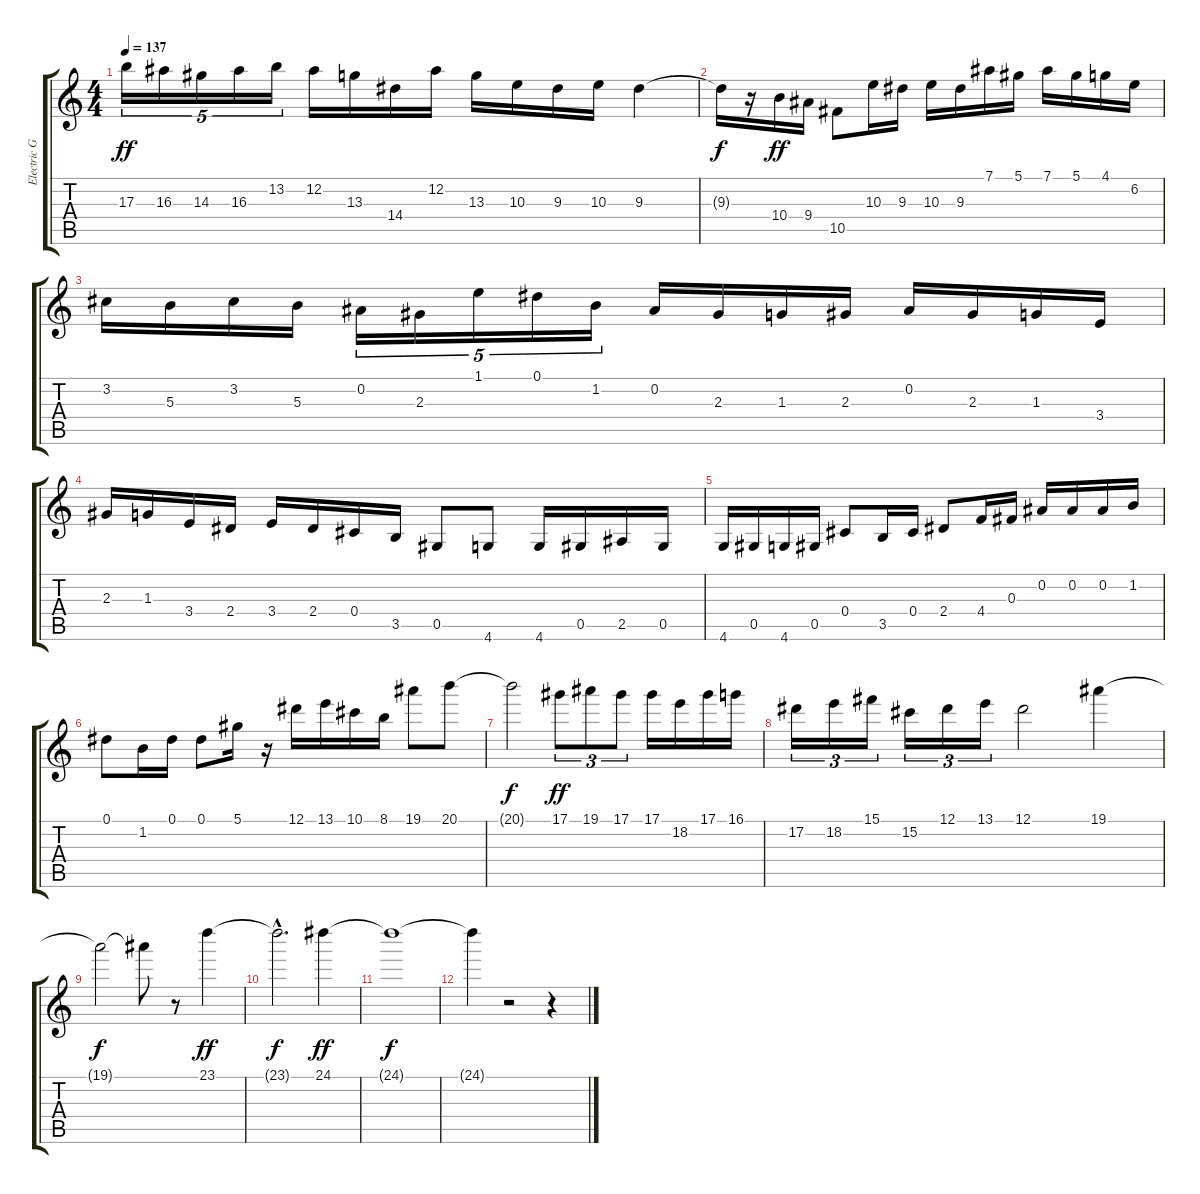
\track ("Electric Guitar 1" "Electric G") {instrument distortionguitar}
\staff {score tabs}
\tuning (Eb4 Bb3 Gb3 Db3 Ab2 Eb2) {hide}
\ts (4 4)
\tempo 137
\clef g2
\ks c
17.3.16{tu (5 4) dy ff} 16.3.16{tu (5 4)} 14.3.16{tu (5 4)} 16.3.16{tu (5 4)} 13.2.16{tu (5 4)} 12.2.16 13.3.16 14.4.16 12.2.16 13.3.16 10.3.16 9.3.16 10.3.16 9.3.4 |
9.3{t}.16{dy f} r.16 10.4.16{dy ff} 9.4.16 10.5.8 10.3.16 9.3.16 10.3.16 9.3.16 7.1.16 5.1.16 7.1.16 5.1.16 4.1.16 6.2.16 |
3.2.16 5.3.16 3.2.16 5.3.16 0.2.16{tu (5 4)} 2.3.16{tu (5 4)} 1.1.16{tu (5 4)} 0.1.16{tu (5 4)} 1.2.16{tu (5 4)} 0.2.16 2.3.16 1.3.16 2.3.16 0.2.16 2.3.16 1.3.16 3.4.16 |
2.3.16 1.3.16 3.4.16 2.4.16 3.4.16 2.4.16 0.4.16 3.5.16 0.5.8 4.6.8 4.6.16 0.5.16 2.5.16 0.5.16 |
4.6.16 0.5.16 4.6.16 0.5.16 0.4.8 3.5.16 0.4.16 2.4.8 4.4.16 0.3.16 0.2.16 0.2.16 0.2.16 1.2.16 |
0.1.8 1.2.16 0.1.16 0.1.8 5.1.16 r.16 12.1.16 13.1.16 10.1.16 8.1.16 19.1.8 20.1.8 |
20.1{t}.2{dy f} 17.1.8{tu (3 2) dy ff} 19.1.8{tu (3 2)} 17.1.8{tu (3 2)} 17.1.16 18.2.16 17.1.16 16.1.16 |
17.2.16{tu (3 2)} 18.2.16{tu (3 2)} 15.1.16{tu (3 2)} 15.2.16{tu (3 2)} 12.1.16{tu (3 2)} 13.1.16{tu (3 2)} 12.1.2 19.1.4 |
19.1{t}.2{dy f} 19.1{t}.8 r.8 23.1.4{dy ff} |
23.1{hac t}.2{d dy f} 24.1.4{dy ff} |
24.1{t}.1{dy f} |
24.1{t}.4 r.2 r.4
